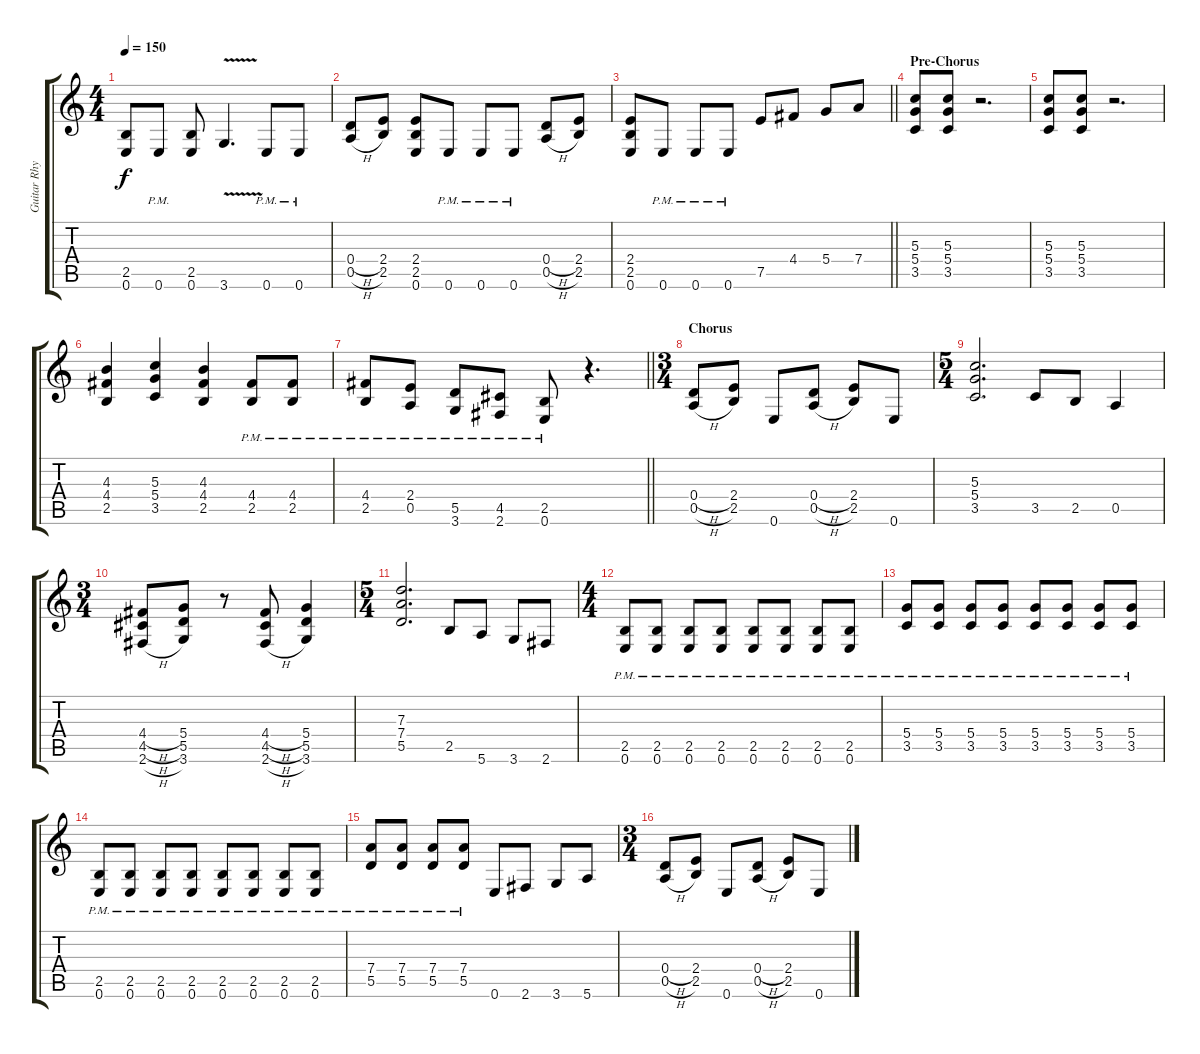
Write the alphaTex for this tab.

\track ("Guitar Rhythm" "Guitar Rhy") {instrument distortionguitar}
\staff {score tabs}
\tuning (E4 B3 G3 D3 A2 E2) {hide}
\ts (4 4)
\tempo 150
\clef g2
\ks c
(2.5 0.6).8{dy f} 0.6{pm}.8 (2.5 0.6).8 3.6{v}.4{d} 0.6{pm}.8 0.6{pm}.8 |
(0.4{h} 0.5{h}).8 (2.4 2.5).8 (2.4 2.5 0.6).8 0.6{pm}.8 0.6{pm}.8 0.6{pm}.8 (0.4{h} 0.5{h}).8 (2.4 2.5).8 |
\barLineRight lightlight
(2.4 2.5 0.6).8 0.6{pm}.8 0.6{pm}.8 0.6{pm}.8 7.5.8 4.4.8 5.4.8 7.4.8 |
\section ("" "Pre-Chorus")
(5.3 5.4 3.5).8 (5.3 5.4 3.5).8 r.2{d} |
(5.3 5.4 3.5).8 (5.3 5.4 3.5).8 r.2{d} |
(4.3 4.4 2.5).4 (5.3 5.4 3.5).4 (4.3 4.4 2.5).4 (4.4 2.5{pm}).8 (4.4 2.5{pm}).8 |
\barLineRight lightlight
(4.4{pm} 2.5{pm}).8 (2.4{pm} 0.5{pm}).8 (5.5{pm} 3.6{pm}).8 (4.5{pm} 2.6{pm}).8 (2.5{pm} 0.6).8 r.4{d} |
\ts (3 4)
\section ("" "Chorus")
(0.4{h} 0.5{h}).8 (2.4 2.5).8 0.6.8 (0.4{h} 0.5{h}).8 (2.4 2.5).8 0.6.8 |
\ts (5 4)
(5.3 5.4 3.5).2{d} 3.5.8 2.5.8 0.5.4 |
\ts (3 4)
(4.4{h} 4.5{h} 2.6{h}).8 (5.4 5.5 3.6).8 r.8 (4.4{h} 4.5{h} 2.6{h}).8 (5.4 5.5 3.6).4 |
\ts (5 4)
(7.3 7.4 5.5).2{d} 2.5.8 5.6.8 3.6.8 2.6.8 |
\ts (4 4)
(2.5{pm} 0.6{pm}).8 (2.5{pm} 0.6{pm}).8 (2.5{pm} 0.6{pm}).8 (2.5{pm} 0.6{pm}).8 (2.5{pm} 0.6{pm}).8 (2.5{pm} 0.6{pm}).8 (2.5{pm} 0.6{pm}).8 (2.5{pm} 0.6{pm}).8 |
(5.4{pm} 3.5{pm}).8 (5.4{pm} 3.5{pm}).8 (5.4{pm} 3.5{pm}).8 (5.4{pm} 3.5{pm}).8 (5.4{pm} 3.5{pm}).8 (5.4{pm} 3.5{pm}).8 (5.4{pm} 3.5{pm}).8 (5.4{pm} 3.5{pm}).8 |
(2.5{pm} 0.6{pm}).8 (2.5{pm} 0.6{pm}).8 (2.5{pm} 0.6{pm}).8 (2.5{pm} 0.6{pm}).8 (2.5{pm} 0.6{pm}).8 (2.5{pm} 0.6{pm}).8 (2.5{pm} 0.6{pm}).8 (2.5{pm} 0.6{pm}).8 |
(7.4{pm} 5.5{pm}).8 (7.4{pm} 5.5{pm}).8 (7.4{pm} 5.5{pm}).8 (7.4{pm} 5.5{pm}).8 0.6.8 2.6.8 3.6.8 5.6.8 |
\ts (3 4)
(0.4{h} 0.5{h}).8 (2.4 2.5).8 0.6.8 (0.4{h} 0.5{h}).8 (2.4 2.5).8 0.6.8
